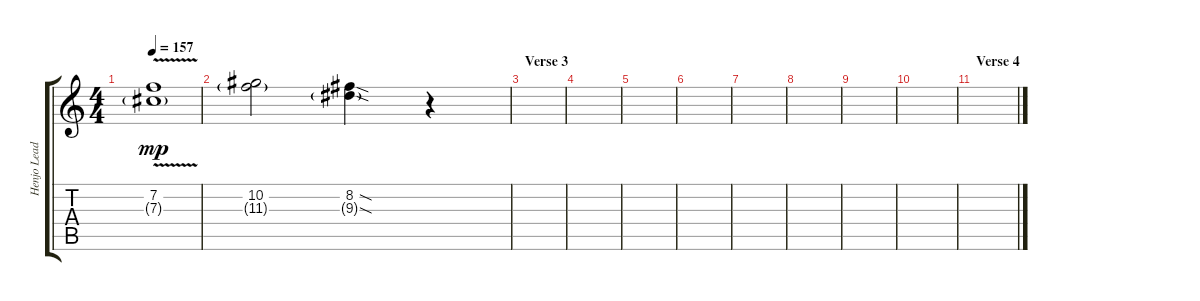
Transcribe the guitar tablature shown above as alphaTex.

\track ("Henjo Lead" "Henjo Lead") {instrument distortionguitar}
\staff {score tabs}
\tuning (Eb4 Bb3 Gb3 Db3 Ab2 Eb2) {hide}
\ts (4 4)
\tempo 157
\clef g2
\ks c
(7.2 7.3{v g}).1{dy mp} |
(10.2 11.3{g}).2 (8.2{sod} 9.3{sod g}).4 r.4 |
\section ("" "Verse 3")
|
|
|
|
|
|
|
|
\section ("" "Verse 4")
